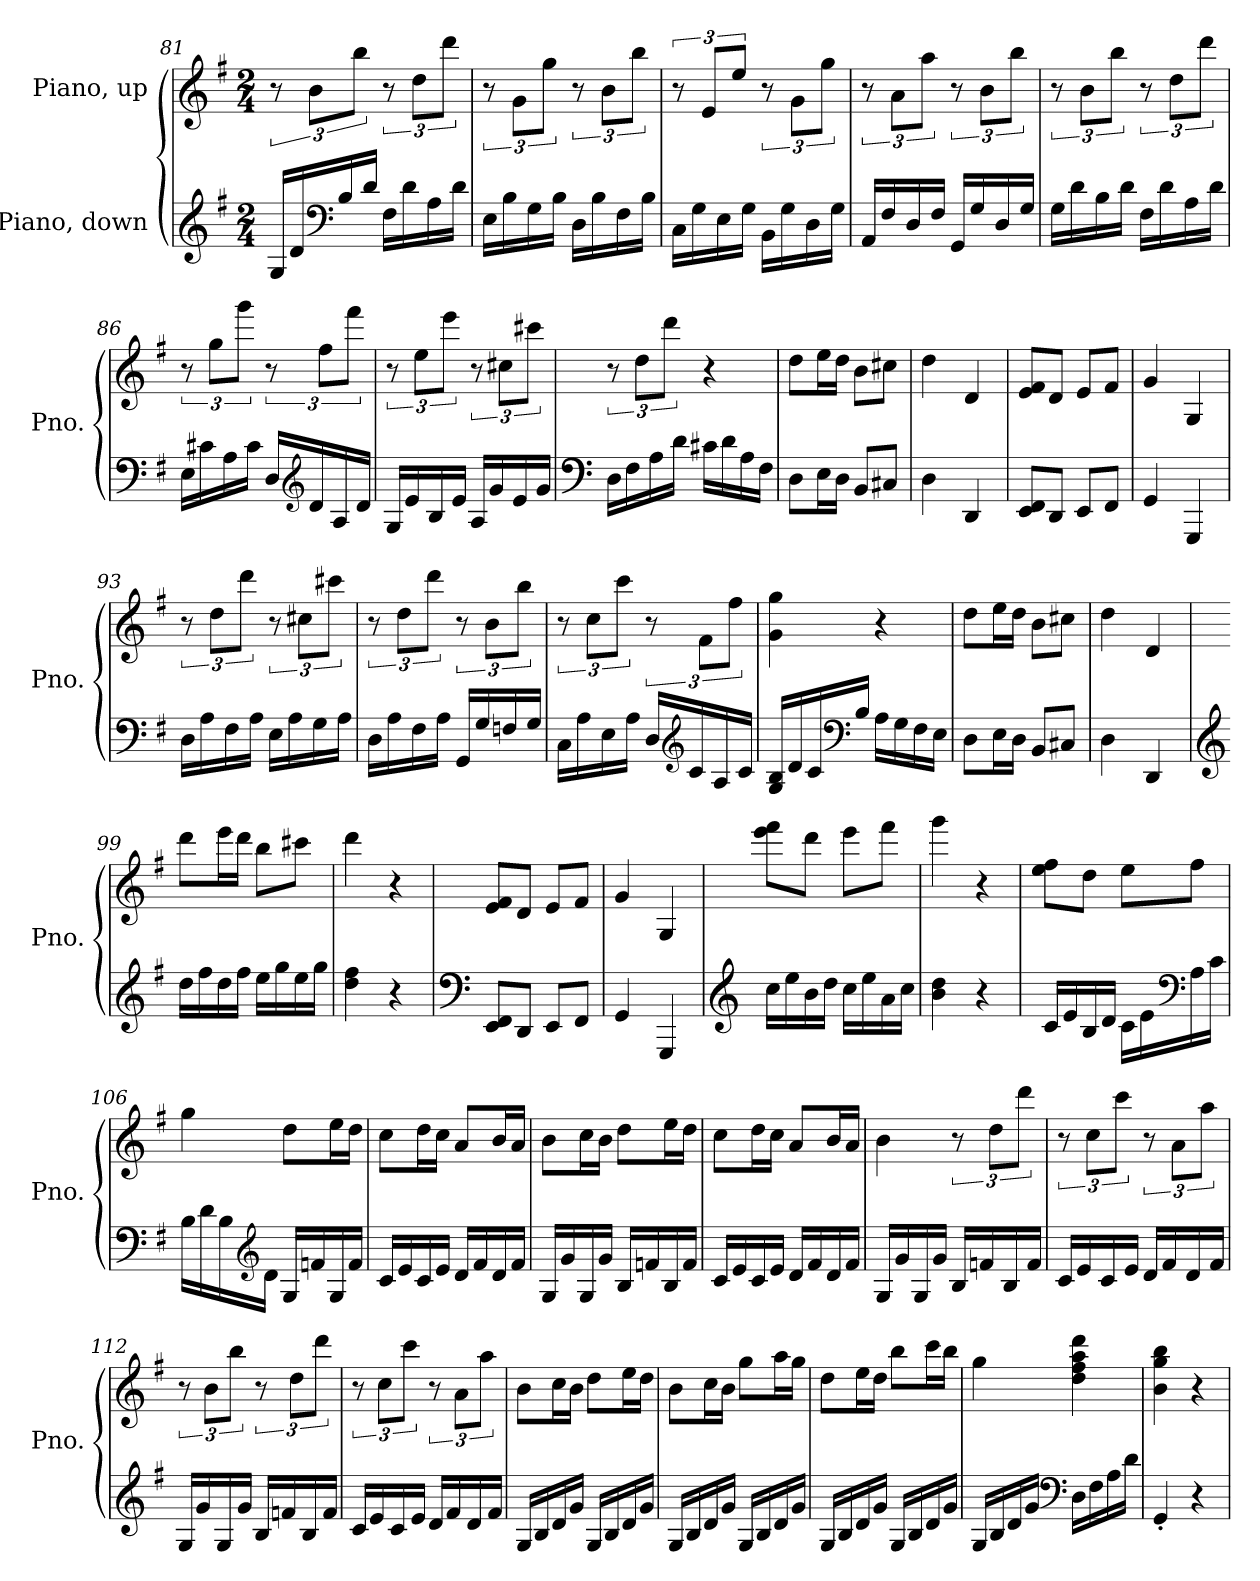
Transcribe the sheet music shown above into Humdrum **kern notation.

**kern	**kern
*part2	*part1
*staff2	*staff1
*I"Piano, down	*I"Piano, up
*I'Pno.	*I'Pno.
*clefG2	*clefG2
*k[f#]	*k[f#]
*M2/4	*M2/4
=81	=81
16G/LL	12r
16d/	.
.	12b\L
*clefF4	*
16B/	.
.	12bb\J
16d/JJ	.
16F#\LL	12r
16d\	.
.	12dd\L
16A\	.
.	12ddd\J
16d\JJ	.
=82	=82
16E\LL	12r
16B\	.
.	12g\L
16G\	.
.	12gg\J
16B\JJ	.
16D\LL	12r
16B\	.
.	12b\L
16F#\	.
.	12bb\J
16B\JJ	.
=83	=83
16C\LL	12r
16G\	.
.	12e/L
16E\	.
.	12ee/J
16G\JJ	.
16BB\LL	12r
16G\	.
.	12g\L
16D\	.
.	12gg\J
16G\JJ	.
!!LO:LB:g=z
=84	=84
16AA/LL	12r
16F#/	.
.	12a\L
16D/	.
.	12aa\J
16F#/JJ	.
16GG/LL	12r
16G/	.
.	12b\L
16D/	.
.	12bb\J
16G/JJ	.
=85	=85
16G\LL	12r
16d\	.
.	12b\L
16B\	.
.	12bb\J
16d\JJ	.
16F#\LL	12r
16d\	.
.	12dd\L
16A\	.
.	12ddd\J
16d\JJ	.
=86	=86
16E\LL	12r
16c#X\	.
.	12gg\L
16A\	.
.	12ggg\J
16c#\JJ	.
16D/LL	12r
*clefG2	*
16d/	.
.	12ff#\L
16A/	.
.	12fff#\J
16d/JJ	.
=87	=87
16G/LL	12r
16e/	.
.	12ee\L
16B/	.
.	12eee\J
16e/JJ	.
16A/LL	12r
16g/	.
.	12cc#X\L
16e/	.
.	12ccc#X\J
16g/JJ	.
!!LO:LB:g=z
=88	=88
*clefF4	*
16D\LL	12r
16F#\	.
.	12dd\L
16A\	.
.	12ddd\J
16d\JJ	.
16c#X\LL	4r
16d\	.
16A\	.
16F#\JJ	.
=89	=89
8D\L	8dd\L
16E\L	16ee\L
16D\JJ	16dd\JJ
8BB/L	8b\L
8C#X/J	8cc#X\J
=90	=90
4D\	4dd\
4DD/	4d/
=91	=91
8EE/ 8FF#/L	8e/ 8f#/L
8DD/J	8d/J
8EE/L	8e/L
8FF#/J	8f#/J
=92	=92
4GG/	4g/
4GGG/	4G/
=93	=93
16D\LL	12r
16A\	.
.	12dd\L
16F#\	.
.	12ddd\J
16A\JJ	.
16E\LL	12r
16A\	.
.	12cc#X\L
16G\	.
.	12ccc#X\J
16A\JJ	.
!!LO:LB:g=z
=94	=94
16D\LL	12r
16A\	.
.	12dd\L
16F#\	.
.	12ddd\J
16A\JJ	.
16GG/LL	12r
16G/	.
.	12b\L
16Fn/	.
.	12bb\J
16G/JJ	.
=95	=95
16C\LL	12r
16A\	.
.	12cc\L
16E\	.
.	12ccc\J
16A\JJ	.
16D/LL	12r
*clefG2	*
16c/	.
.	12f#\L
16A/	.
.	12ff#\J
16c/JJ	.
=96	=96
16G/ 16B/LL	4g\ 4gg\
16d/	.
16c/	.
*clefF4	*
16B/JJ	.
16A\LL	4r
16G\	.
16F#\	.
16E\JJ	.
=97	=97
8D\L	8dd\L
16E\L	16ee\L
16D\JJ	16dd\JJ
8BB/L	8b\L
8C#X/J	8cc#X\J
=98	=98
4D\	4dd\
4DD/	4d/
!!LO:PB:g=z
=99	=99
*clefG2	*
16dd\LL	8ddd\L
16ff#\	.
16dd\	16eee\L
16ff#\JJ	16ddd\JJ
16ee\LL	8bb\L
16gg\	.
16ee\	8ccc#X\J
16gg\JJ	.
=100	=100
4dd\ 4ff#\	4ddd\
4r	4r
=101	=101
*clefF4	*
8EE/ 8FF#/L	8e/ 8f#/L
8DD/J	8d/J
8EE/L	8e/L
8FF#/J	8f#/J
=102	=102
4GG/	4g/
4GGG/	4G/
=103	=103
*clefG2	*
16cc\LL	8eee\ 8fff#\L
16ee\	.
16b\	8ddd\J
16dd\JJ	.
16cc\LL	8eee\L
16ee\	.
16a\	8fff#\J
16cc\JJ	.
=104	=104
4b\ 4dd\	4ggg\
4r	4r
!!LO:LB:g=z
=105	=105
16c/LL	8ee\ 8ff#\L
16e/	.
16B/	8dd\J
16d/JJ	.
16c\LL	8ee\L
16e\	.
*clefF4	*
16A\	8ff#\J
16c\JJ	.
=106	=106
16B\LL	4gg\
16d\	.
16B\	.
*clefG2	*
16d\JJ	.
16G/LL	8dd\L
16fn/	.
16G/	16ee\L
16f/JJ	16dd\JJ
=107	=107
16c/LL	8cc\L
16e/	.
16c/	16dd\L
16e/JJ	16cc\JJ
16d/LL	8a/L
16f#/	.
16d/	16b/L
16f#/JJ	16a/JJ
=108	=108
16G/LL	8b\L
16g/	.
16G/	16cc\L
16g/JJ	16b\JJ
16B/LL	8dd\L
16fn/	.
16B/	16ee\L
16f/JJ	16dd\JJ
!!LO:LB:g=z
=109	=109
16c/LL	8cc\L
16e/	.
16c/	16dd\L
16e/JJ	16cc\JJ
16d/LL	8a/L
16f#/	.
16d/	16b/L
16f#/JJ	16a/JJ
=110	=110
16G/LL	4b\
16g/	.
16G/	.
16g/JJ	.
16B/LL	12r
16fn/	.
.	12dd\L
16B/	.
.	12ddd\J
16f/JJ	.
=111	=111
16c/LL	12r
16e/	.
.	12cc\L
16c/	.
.	12ccc\J
16e/JJ	.
16d/LL	12r
16f#/	.
.	12a\L
16d/	.
.	12aa\J
16f#/JJ	.
=112	=112
16G/LL	12r
16g/	.
.	12b\L
16G/	.
.	12bb\J
16g/JJ	.
16B/LL	12r
16fn/	.
.	12dd\L
16B/	.
.	12ddd\J
16f/JJ	.
=113	=113
16c/LL	12r
16e/	.
.	12cc\L
16c/	.
.	12ccc\J
16e/JJ	.
16d/LL	12r
16f#/	.
.	12a\L
16d/	.
.	12aa\J
16f#/JJ	.
!!LO:LB:g=z
=114	=114
16G/LL	8b\L
16B/	.
16d/	16cc\L
16g/JJ	16b\JJ
16G/LL	8dd\L
16B/	.
16d/	16ee\L
16g/JJ	16dd\JJ
=115	=115
16G/LL	8b\L
16B/	.
16d/	16cc\L
16g/JJ	16b\JJ
16G/LL	8gg\L
16B/	.
16d/	16aa\L
16g/JJ	16gg\JJ
=116	=116
16G/LL	8dd\L
16B/	.
16d/	16ee\L
16g/JJ	16dd\JJ
16G/LL	8bb\L
16B/	.
16d/	16ccc\L
16g/JJ	16bb\JJ
=117	=117
16G/LL	4gg\
16B/	.
16d/	.
16g/JJ	.
*clefF4	*
16D\LL	4dd\ 4ff#\ 4aa\ 4ddd\
16F#\	.
16A\	.
16d\JJ	.
=118	=118
4GG'/	4b\ 4gg\ 4bb\
4r	4r
=	=
*-	*-
